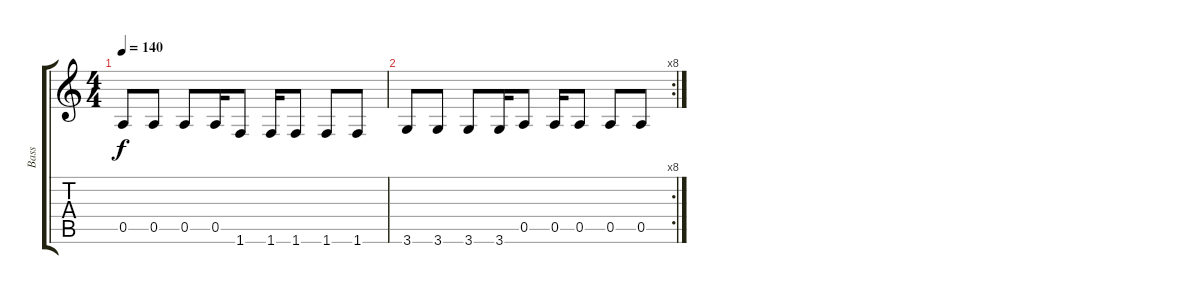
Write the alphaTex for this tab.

\track ("Bass" "Bass") {instrument electricbassfinger}
\staff {score tabs}
\tuning (E4 B3 G3 D3 A2 E2) {hide}
\ts (4 4)
\tempo 140
\clef g2
\ks c
0.5.8{dy f instrument electricbassfinger} 0.5.8 0.5.8 0.5.16 1.6.8 1.6.16 1.6.8 1.6.8 1.6.8 |
\rc 8
3.6.8 3.6.8 3.6.8 3.6.16 0.5.8 0.5.16 0.5.8 0.5.8 0.5.8
